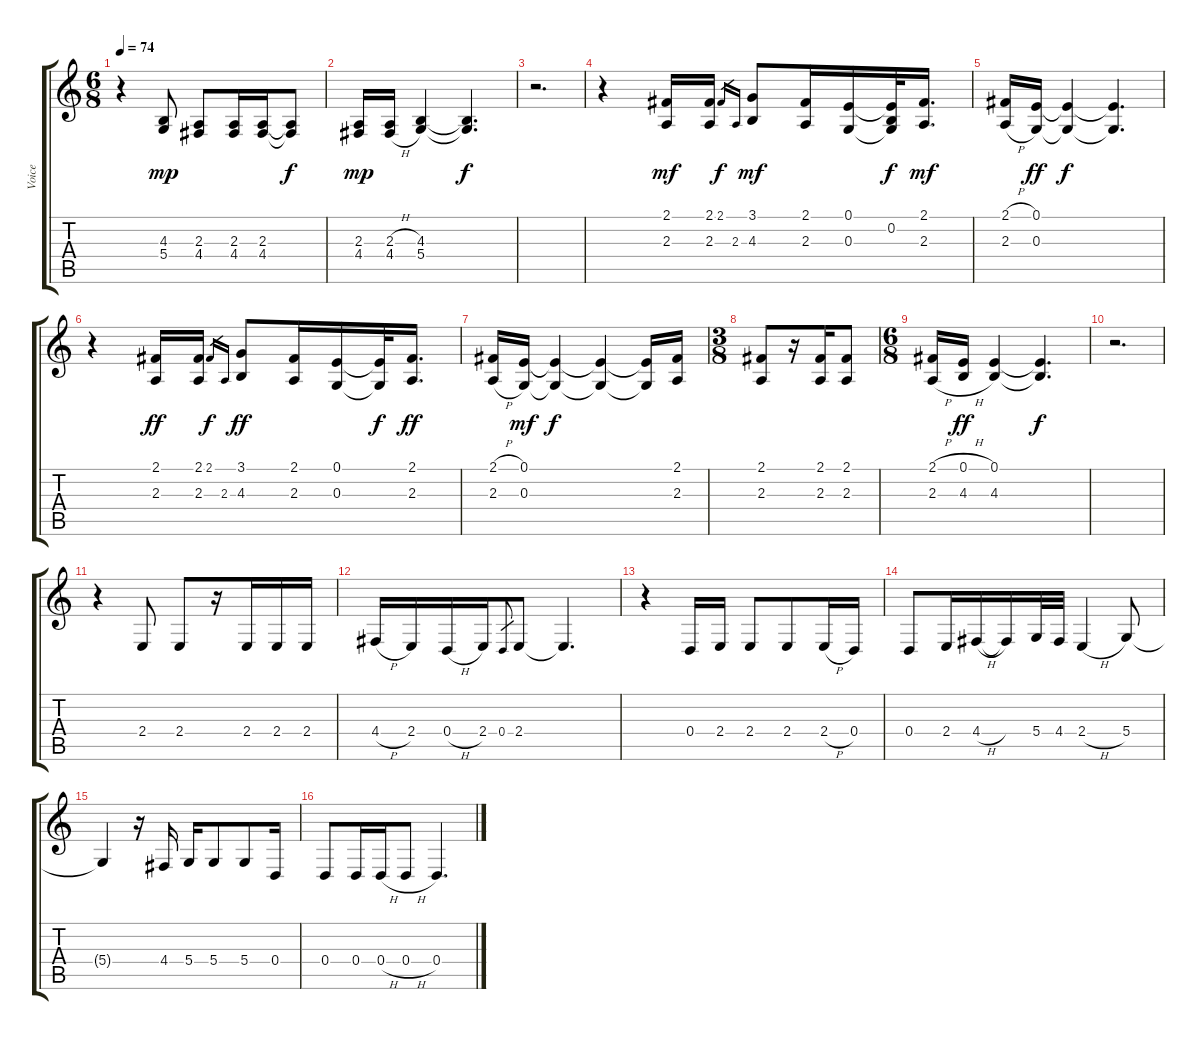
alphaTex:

\track ("Voice" "Voice") {instrument acousticgrandpiano}
\staff {score tabs}
\tuning (E4 B3 G3 D3 A2 E2) {hide}
\ts (6 8)
\tempo 74
\clef g2
\ks c
r.4{dy f} (4.3 5.4).8{dy mp} (2.3 4.4).8 (2.3 4.4).16 (2.3 4.4).16 (2.3{t} 4.4{t}).8{dy f} |
(2.3 4.4).16{dy mp} (2.3{h} 4.4{h}).16 (4.3 5.4).4 (4.3{t} 5.4{t}).4{d dy f} |
r.2{d} |
r.4 (2.1 2.3).16{dy mf} (2.1 2.3).16 2.1.16{gr dy f} 2.3.16{gr} (3.1 4.3).8{dy mf} (2.1 2.3).16 (0.1 0.3).16 (0.1{t} 0.2 0.3{t}).32{dy f} (2.1 2.3).16{d dy mf} |
(2.1{h} 2.3{h}).16 (0.1 0.3).16{dy ff} (0.1{t} 0.3{t}).4{dy f} (0.1{t} 0.3{t}).4{d} |
r.4 (2.1 2.3).16{dy ff} (2.1 2.3).16 2.1.16{gr dy f} 2.3.16{gr} (3.1 4.3).8{dy ff} (2.1 2.3).16 (0.1 0.3).16 (0.1{t} 0.3{t}).32{dy f} (2.1 2.3).16{d dy ff} |
(2.1{h} 2.3{h}).16 (0.1 0.3).16{dy mf} (0.1{t} 0.3{t}).4{dy f} (0.1{t} 0.3{t}).4 (0.1{t} 0.3{t}).16 (2.1 2.3).16 |
\ts (3 8)
(2.1 2.3).8 r.16 (2.1 2.3).16 (2.1 2.3).8 |
\ts (6 8)
(2.1{h} 2.3{h}).16 (0.1{h} 4.3{h}).16{dy ff} (0.1 4.3).4 (0.1{t} 4.3{t}).4{d dy f} |
r.2{d} |
r.4 2.4.8 2.4.8 r.16 2.4.16 2.4.16 2.4.16 |
4.4{h}.16 2.4.16 0.4{h}.16 2.4.16 0.4.8{gr} 2.4.8 2.4{t}.4{d} |
r.4 0.4.16 2.4.16 2.4.8 2.4.8 2.4{h}.16 0.4.16 |
0.4.8 2.4.16 4.4{h}.16 4.4{t}.16 5.4.32 4.4.32 2.4{h}.4 5.4.8 |
5.4{t}.4 r.16 4.4.16 5.4.16 5.4.8 5.4.8 0.4.16 |
0.4.8 0.4.16 0.4{h}.16 0.4{h}.8 0.4.4{d}
